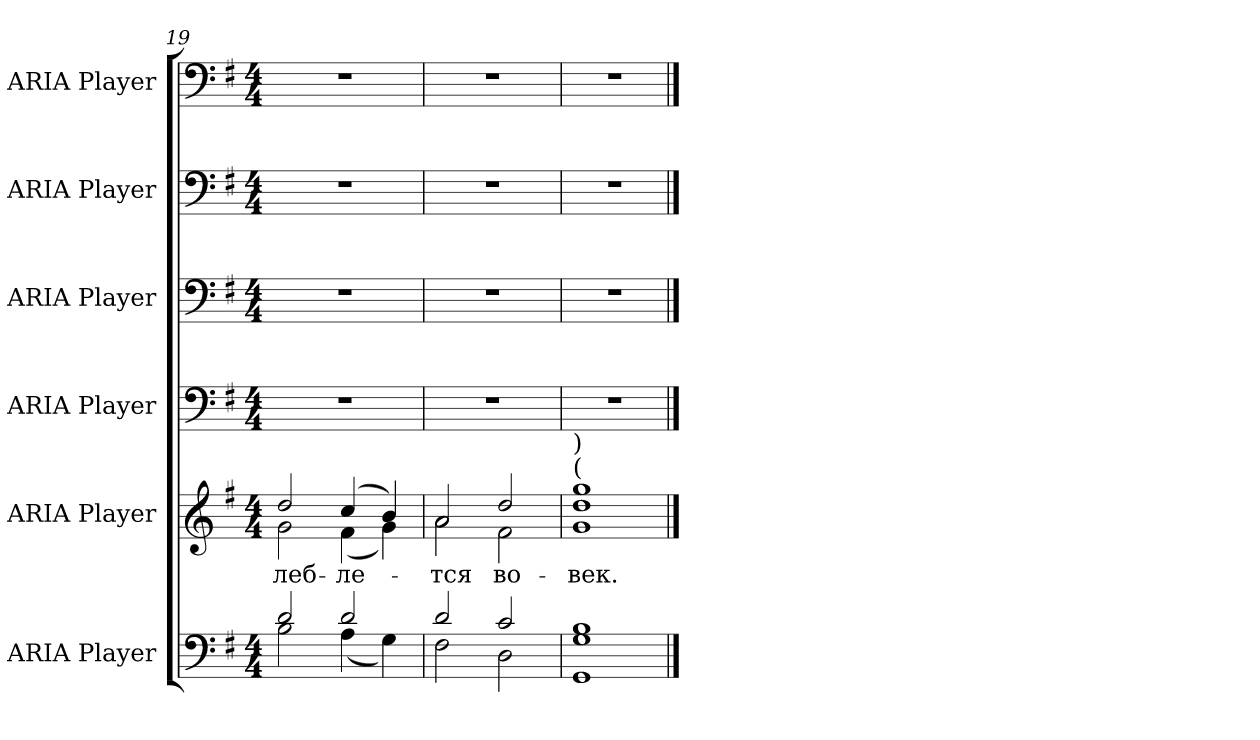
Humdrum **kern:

**kern	**kern	**text	**kern	**kern	**kern	**kern
*part6	*part5	*part5	*part4	*part3	*part2	*part1
*staff6	*staff5	*staff5	*staff4	*staff3	*staff2	*staff1
*I"ARIA Player	*I"ARIA Player	*	*I"ARIA Player	*I"ARIA Player	*I"ARIA Player	*I"ARIA Player
*clefF4	*clefG2	*	*clefF4	*clefF4	*clefF4	*clefF4
*k[f#]	*k[f#]	*	*k[f#]	*k[f#]	*k[f#]	*k[f#]
*G:	*G:	*	*G:	*G:	*G:	*G:
*M4/4	*M4/4	*	*M4/4	*M4/4	*M4/4	*M4/4
=19	=19	=19	=19	=19	=19	=19
*^	*	*	*	*	*	*
!	!	!	!LO:LY:b:color=#000000	!	!	!	!
*	*	*^	*	*	*	*	*
2di/	2Bi\	2ddi/	2gi\	-леб-	1r	1r	1r	1r
!	!	!	!	!LO:LY:b:color=#000000	!	!	!	!
2di/	(4Ai\	(4cci/	(4f#i\	-ле-	.	.	.	.
.	4Gi\)	4bi/)	4gi\)	.	.	.	.	.
=20	=20	=20	=20	=20	=20	=20	=20	=20
!	!	!	!	!LO:LY:b:color=#000000	!	!	!	!
2di/	2F#i\	2ai/	2ai\	-тся	1r	1r	1r	1r
!	!	!	!	!LO:LY:b:color=#000000	!	!	!	!
2ci/	2Di\	2ddi/	2f#i\	во-	.	.	.	.
=21	=21	=21	=21	=21	=21	=21	=21	=21
!	!	!LO:TX:a:t=(	!	!	!	!	!	!
!	!	!LO:TX:a:t=)	!	!	!	!	!	!
!	!	!	!	!LO:LY:b:color=#000000	!	!	!	!
1Bi	1GGi 1Gi	1ddi 1ggi	1gi	-век.	1r	1r	1r	1r
*v	*v	*	*	*	*	*	*	*
*	*v	*v	*	*	*	*	*
==	==	==	==	==	==	==
*-	*-	*-	*-	*-	*-	*-
